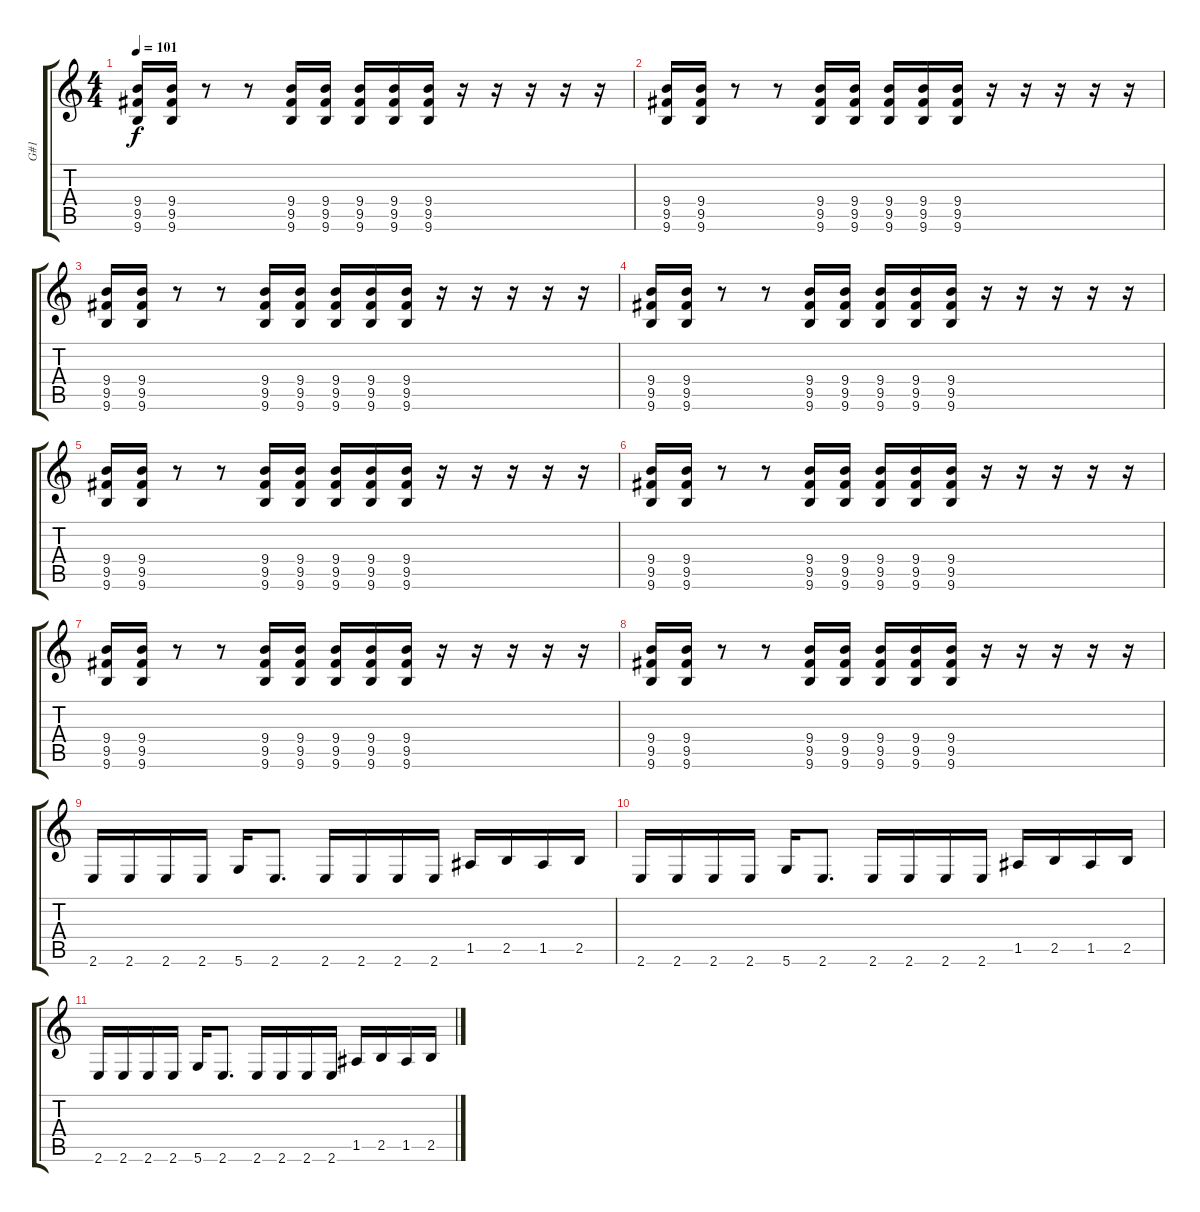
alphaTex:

\track ("G#1" "G#1") {instrument distortionguitar}
\staff {score tabs}
\tuning (D4 D4 G3 D3 A2 D2) {hide}
\ts (4 4)
\tempo 101
\clef g2
\ks c
(9.4 9.5 9.6).16{dy f} (9.4 9.5 9.6).16 r.8 r.8 (9.4 9.5 9.6).16 (9.4 9.5 9.6).16 (9.4 9.5 9.6).16 (9.4 9.5 9.6).16 (9.4 9.5 9.6).16 r.16 r.16 r.16 r.16 r.16 |
(9.4 9.5 9.6).16 (9.4 9.5 9.6).16 r.8 r.8 (9.4 9.5 9.6).16 (9.4 9.5 9.6).16 (9.4 9.5 9.6).16 (9.4 9.5 9.6).16 (9.4 9.5 9.6).16 r.16 r.16 r.16 r.16 r.16 |
(9.4 9.5 9.6).16 (9.4 9.5 9.6).16 r.8 r.8 (9.4 9.5 9.6).16 (9.4 9.5 9.6).16 (9.4 9.5 9.6).16 (9.4 9.5 9.6).16 (9.4 9.5 9.6).16 r.16 r.16 r.16 r.16 r.16 |
(9.4 9.5 9.6).16 (9.4 9.5 9.6).16 r.8 r.8 (9.4 9.5 9.6).16 (9.4 9.5 9.6).16 (9.4 9.5 9.6).16 (9.4 9.5 9.6).16 (9.4 9.5 9.6).16 r.16 r.16 r.16 r.16 r.16 |
(9.4 9.5 9.6).16 (9.4 9.5 9.6).16 r.8 r.8 (9.4 9.5 9.6).16 (9.4 9.5 9.6).16 (9.4 9.5 9.6).16 (9.4 9.5 9.6).16 (9.4 9.5 9.6).16 r.16 r.16 r.16 r.16 r.16 |
(9.4 9.5 9.6).16 (9.4 9.5 9.6).16 r.8 r.8 (9.4 9.5 9.6).16 (9.4 9.5 9.6).16 (9.4 9.5 9.6).16 (9.4 9.5 9.6).16 (9.4 9.5 9.6).16 r.16 r.16 r.16 r.16 r.16 |
(9.4 9.5 9.6).16 (9.4 9.5 9.6).16 r.8 r.8 (9.4 9.5 9.6).16 (9.4 9.5 9.6).16 (9.4 9.5 9.6).16 (9.4 9.5 9.6).16 (9.4 9.5 9.6).16 r.16 r.16 r.16 r.16 r.16 |
(9.4 9.5 9.6).16 (9.4 9.5 9.6).16 r.8 r.8 (9.4 9.5 9.6).16 (9.4 9.5 9.6).16 (9.4 9.5 9.6).16 (9.4 9.5 9.6).16 (9.4 9.5 9.6).16 r.16 r.16 r.16 r.16 r.16 |
2.6.16 2.6.16 2.6.16 2.6.16 5.6.16 2.6.8{d} 2.6.16 2.6.16 2.6.16 2.6.16 1.5.16 2.5.16 1.5.16 2.5.16 |
2.6.16 2.6.16 2.6.16 2.6.16 5.6.16 2.6.8{d} 2.6.16 2.6.16 2.6.16 2.6.16 1.5.16 2.5.16 1.5.16 2.5.16 |
2.6.16 2.6.16 2.6.16 2.6.16 5.6.16 2.6.8{d} 2.6.16 2.6.16 2.6.16 2.6.16 1.5.16 2.5.16 1.5.16 2.5.16
